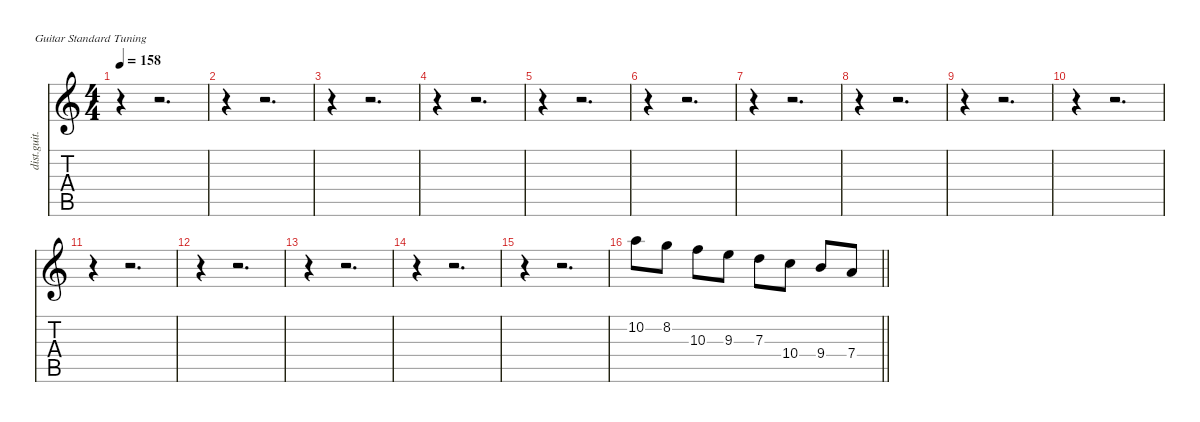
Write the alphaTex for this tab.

\defaultSystemsLayout 4
\hideDynamics
\bracketExtendMode nobrackets
\otherSystemsTrackNameOrientation horizontal
\track ("Friedman" "dist.guit.") {instrument distortionguitar}
\staff {score tabs}
\tuning (E4 B3 G3 D3 A2 E2)
\ts (4 4)
\tempo 158
\clef g2
\ks c
r.4{dy f beam Down} r.2{d beam Down} |
r.4{beam Down} r.2{d beam Down} |
r.4{beam Down} r.2{d beam Down} |
r.4{beam Down} r.2{d beam Down} |
r.4{beam Down} r.2{d beam Down} |
r.4{beam Down} r.2{d beam Down} |
r.4{beam Down} r.2{d beam Down} |
r.4{beam Down} r.2{d beam Down} |
r.4{beam Down} r.2{d beam Down} |
r.4{beam Down} r.2{d beam Down} |
r.4{beam Down} r.2{d beam Down} |
r.4{beam Down} r.2{d beam Down} |
r.4{beam Down} r.2{d beam Down} |
r.4{beam Down} r.2{d beam Down} |
r.4{beam Down} r.2{d beam Down} |
\barLineRight lightlight
10.2.8{beam Down} 8.2.8{beam Down} 10.3.8{beam Down} 9.3.8{beam Down} 7.3.8{beam Down} 10.4.8{beam Down} 9.4.8{beam Up} 7.4.8{beam Up}
